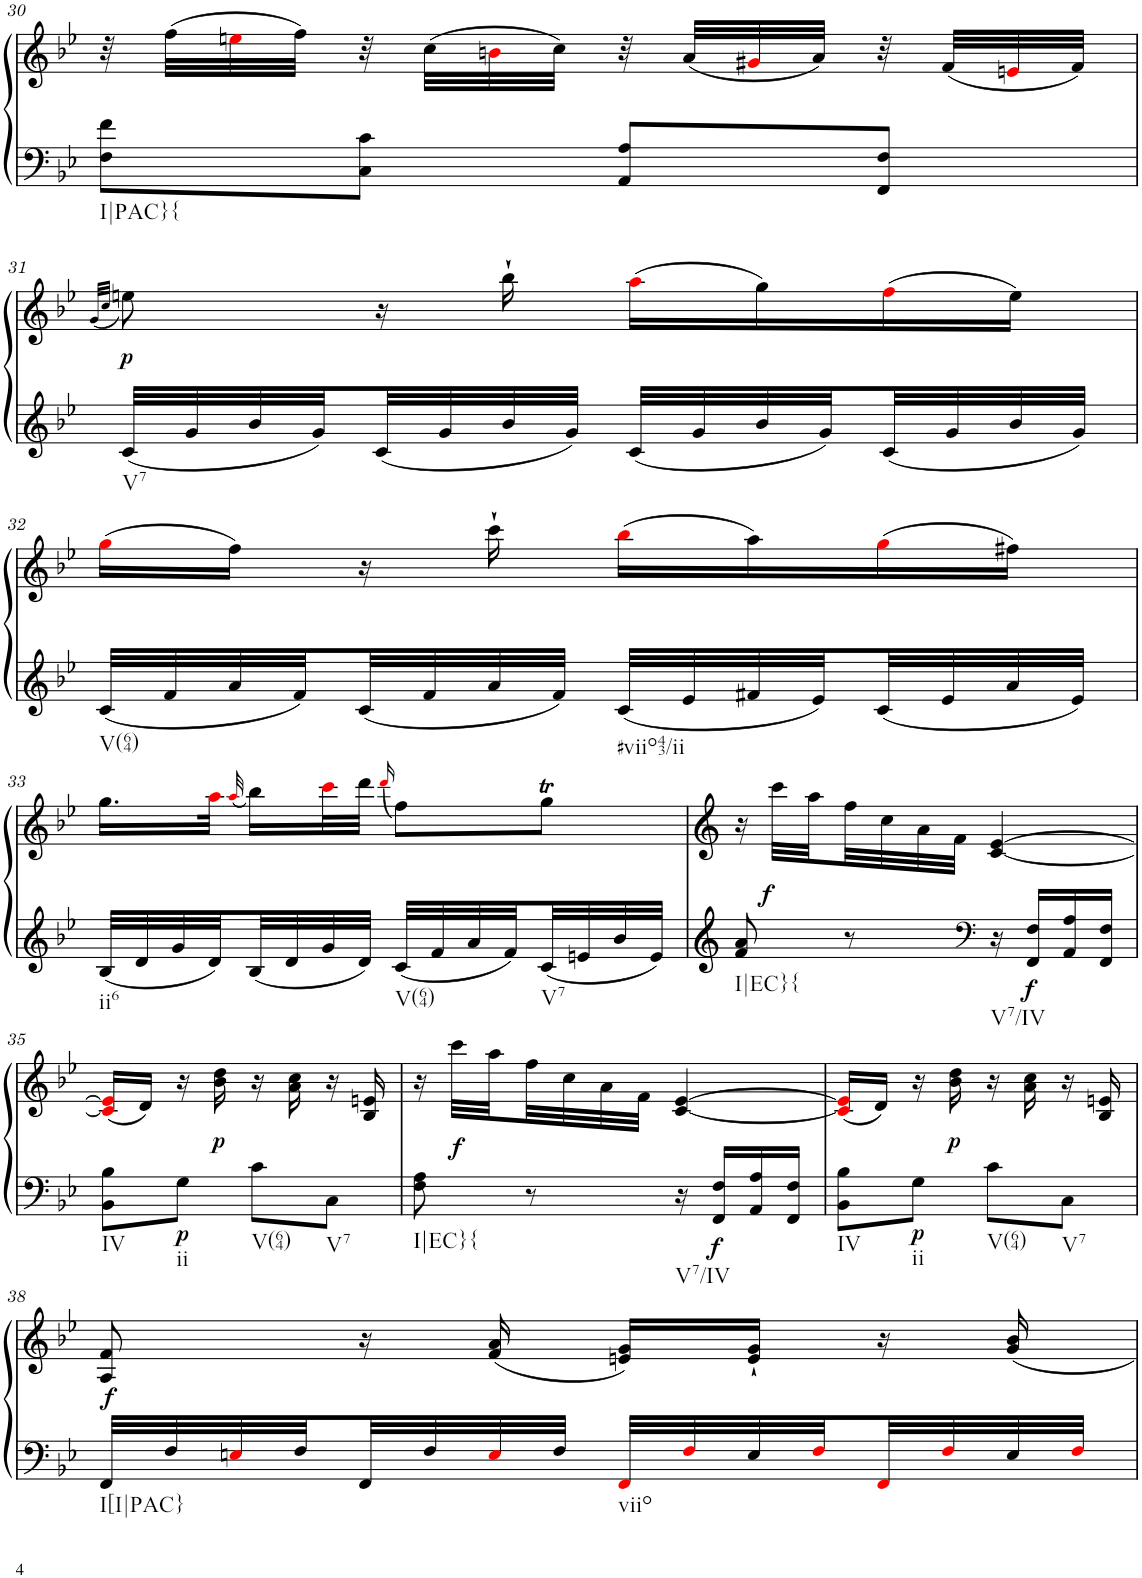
**kern	**kern	**dynam
*part1	*part1	*part1
*staff2	*staff1	*staff1/2
*I"Klavier linke Hand	*	*
!!LO:PB:g=z
*clefF4	*clefG2	*
*k[b-e-]	*k[b-e-]	*
*M2/4	*M2/4	*
=30	=30	=30
!LO:TX:b:t=I|PAC}{	!	!
8F\ 8f\L	32r	.
.	(32ff\LLL	.
.	32eeni\	.
.	32ff\JJJ)	.
8C\ 8c\J	32r	.
.	(32cc\LLL	.
.	32bni\	.
.	32cc\JJJ)	.
8AA/ 8A/L	32r	.
.	(32a/LLL	.
.	32g#Xi/	.
.	32a/JJJ)	.
8FF/ 8F/J	32r	.
.	(32f/LLL	.
.	32eni/	.
.	32f/JJJ)	.
!!LO:LB:g=z
=31	=31	=31
.	(32qg/LLL	.
.	32qcc/JJJ	.
!LO:TX:b:t=V7	!	!
!	!	!LO:DY:b
32c/LLL	8een\)	p
32g/	.	.
32b-/	.	.
32g/	.	.
32c/	16r	.
32g/	.	.
32b-/	16bb-`\	.
32g/JJJ	.	.
32c/LLL	(16aai\LL	.
32g/	.	.
32b-/	16gg\)	.
32g/	.	.
32c/	(16ffi\	.
32g/	.	.
32b-/	16ee\JJ)	.
32g/JJJ	.	.
!!LO:LB:g=z
=32	=32	=32
!LO:TX:b:t=V(64)	!	!
32c/LLL	(16ggi\LL	.
32f/	.	.
32a/	16ff\JJ)	.
32f/	.	.
32c/	16r	.
32f/	.	.
32a/	16ccc`\	.
32f/JJJ	.	.
!LO:TX:b:t=#viio43/ii	!	!
32c/LLL	(16bb-i\LL	.
32e-/	.	.
32f#X/	16aa\)	.
32e-/	.	.
32c/	(16ggi\	.
32e-/	.	.
32a/	16ff#X\JJ)	.
32e-/JJJ	.	.
!!LO:LB:g=z
=33	=33	=33
!LO:TX:b:t=ii6	!	!
32B-/LLL	16.gg\LL	.
32d/	.	.
32g/	.	.
32d/	32aai\JJk	.
.	(32qaai/	.
32B-/	16bb-\LL)	.
32d/	.	.
32g/	32ccci\L	.
32d/JJJ	32ddd\JJJ	.
.	(16qdddi/	.
!LO:TX:b:t=V(64)	!	!
32c/LLL	8ff\L)	.
32f/	.	.
32a/	.	.
32f/	.	.
!LO:TX:b:t=V7	!	!
32c/	8ggT\J	.
32en/	.	.
32b-/	.	.
32e/JJJ	.	.
=34	=34	=34
!LO:TX:b:t=I|EC}{	!	!
!	!	!LO:DY:a=2
8f/ 8a/	16r	f
.	32ccc\LLL	.
.	32aa\	.
8r	32ff\	.
.	32cc\	.
.	32a\	.
.	32f\JJJ	.
*clefF4	*	*
!LO:TX:b:t=V7/IV	!	!
16r	[4c/ [4e-/	.
!	!	!LO:DY:b=2
16FF/ 16F/LL	.	f
16AA/ 16A/	.	.
16FF/ 16F/JJ	.	.
!!LO:LB:g=z
=35	=35	=35
!LO:TX:b:t=IV	!	!
8BB-\ 8B-\L	(16ci/] 16e-i/]LL	.
.	16d/JJ)	.
!LO:TX:b:t=ii	!	!
!	!	!LO:DY:b=2
8G\J	16r	p
!	!	!LO:DY:b
.	16b-\ 16dd\	p
!LO:TX:b:t=V(64)	!	!
8c\L	16r	.
.	16a\ 16cc\	.
!LO:TX:b:t=V7	!	!
8C\J	16r	.
.	16B-/ 16en/	.
=36	=36	=36
!LO:TX:b:t=I|EC}{	!	!
8F\ 8A\	16r	.
!	!	!LO:DY:b
.	32ccc\LLL	f
.	32aa\	.
8r	32ff\	.
.	32cc\	.
.	32a\	.
.	32f\JJJ	.
!LO:TX:b:t=V7/IV	!	!
16r	[4c/ [4e-/	.
!	!	!LO:DY:b=2
16FF/ 16F/LL	.	f
16AA/ 16A/	.	.
16FF/ 16F/JJ	.	.
=37	=37	=37
!LO:TX:b:t=IV	!	!
8BB-\ 8B-\L	(16ci/] 16e-i/]LL	.
.	16d/JJ)	.
!LO:TX:b:t=ii	!	!
!	!	!LO:DY:b=2
8G\J	16r	p
!	!	!LO:DY:b
.	16b-\ 16dd\	p
!LO:TX:b:t=V(64)	!	!
8c\L	16r	.
.	16a\ 16cc\	.
!LO:TX:b:t=V7	!	!
8C\J	16r	.
.	16B-/ 16en/	.
!!LO:LB:g=z
=38	=38	=38
!LO:TX:b:t=I[I|PAC}	!	!
!	!	!LO:DY:b
32FF/LLL	8A/ 8f/	f
32F/	.	.
32Eni/	.	.
32F/	.	.
32FF/	16r	.
32F/	.	.
32Ei/	(16f/ 16a/	.
32F/JJJ	.	.
!LO:TX:b:t=viio	!	!
32FFi/LLL	16en/ 16g/LL)	.
32Fi/	.	.
32E/	16e/` 16g/`JJ	.
32Fi/	.	.
32FFi/	16r	.
32Fi/	.	.
32E/	16g/ 16b-/	.
32Fi/JJJ	.	.
=	=	=
*-	*-	*-
